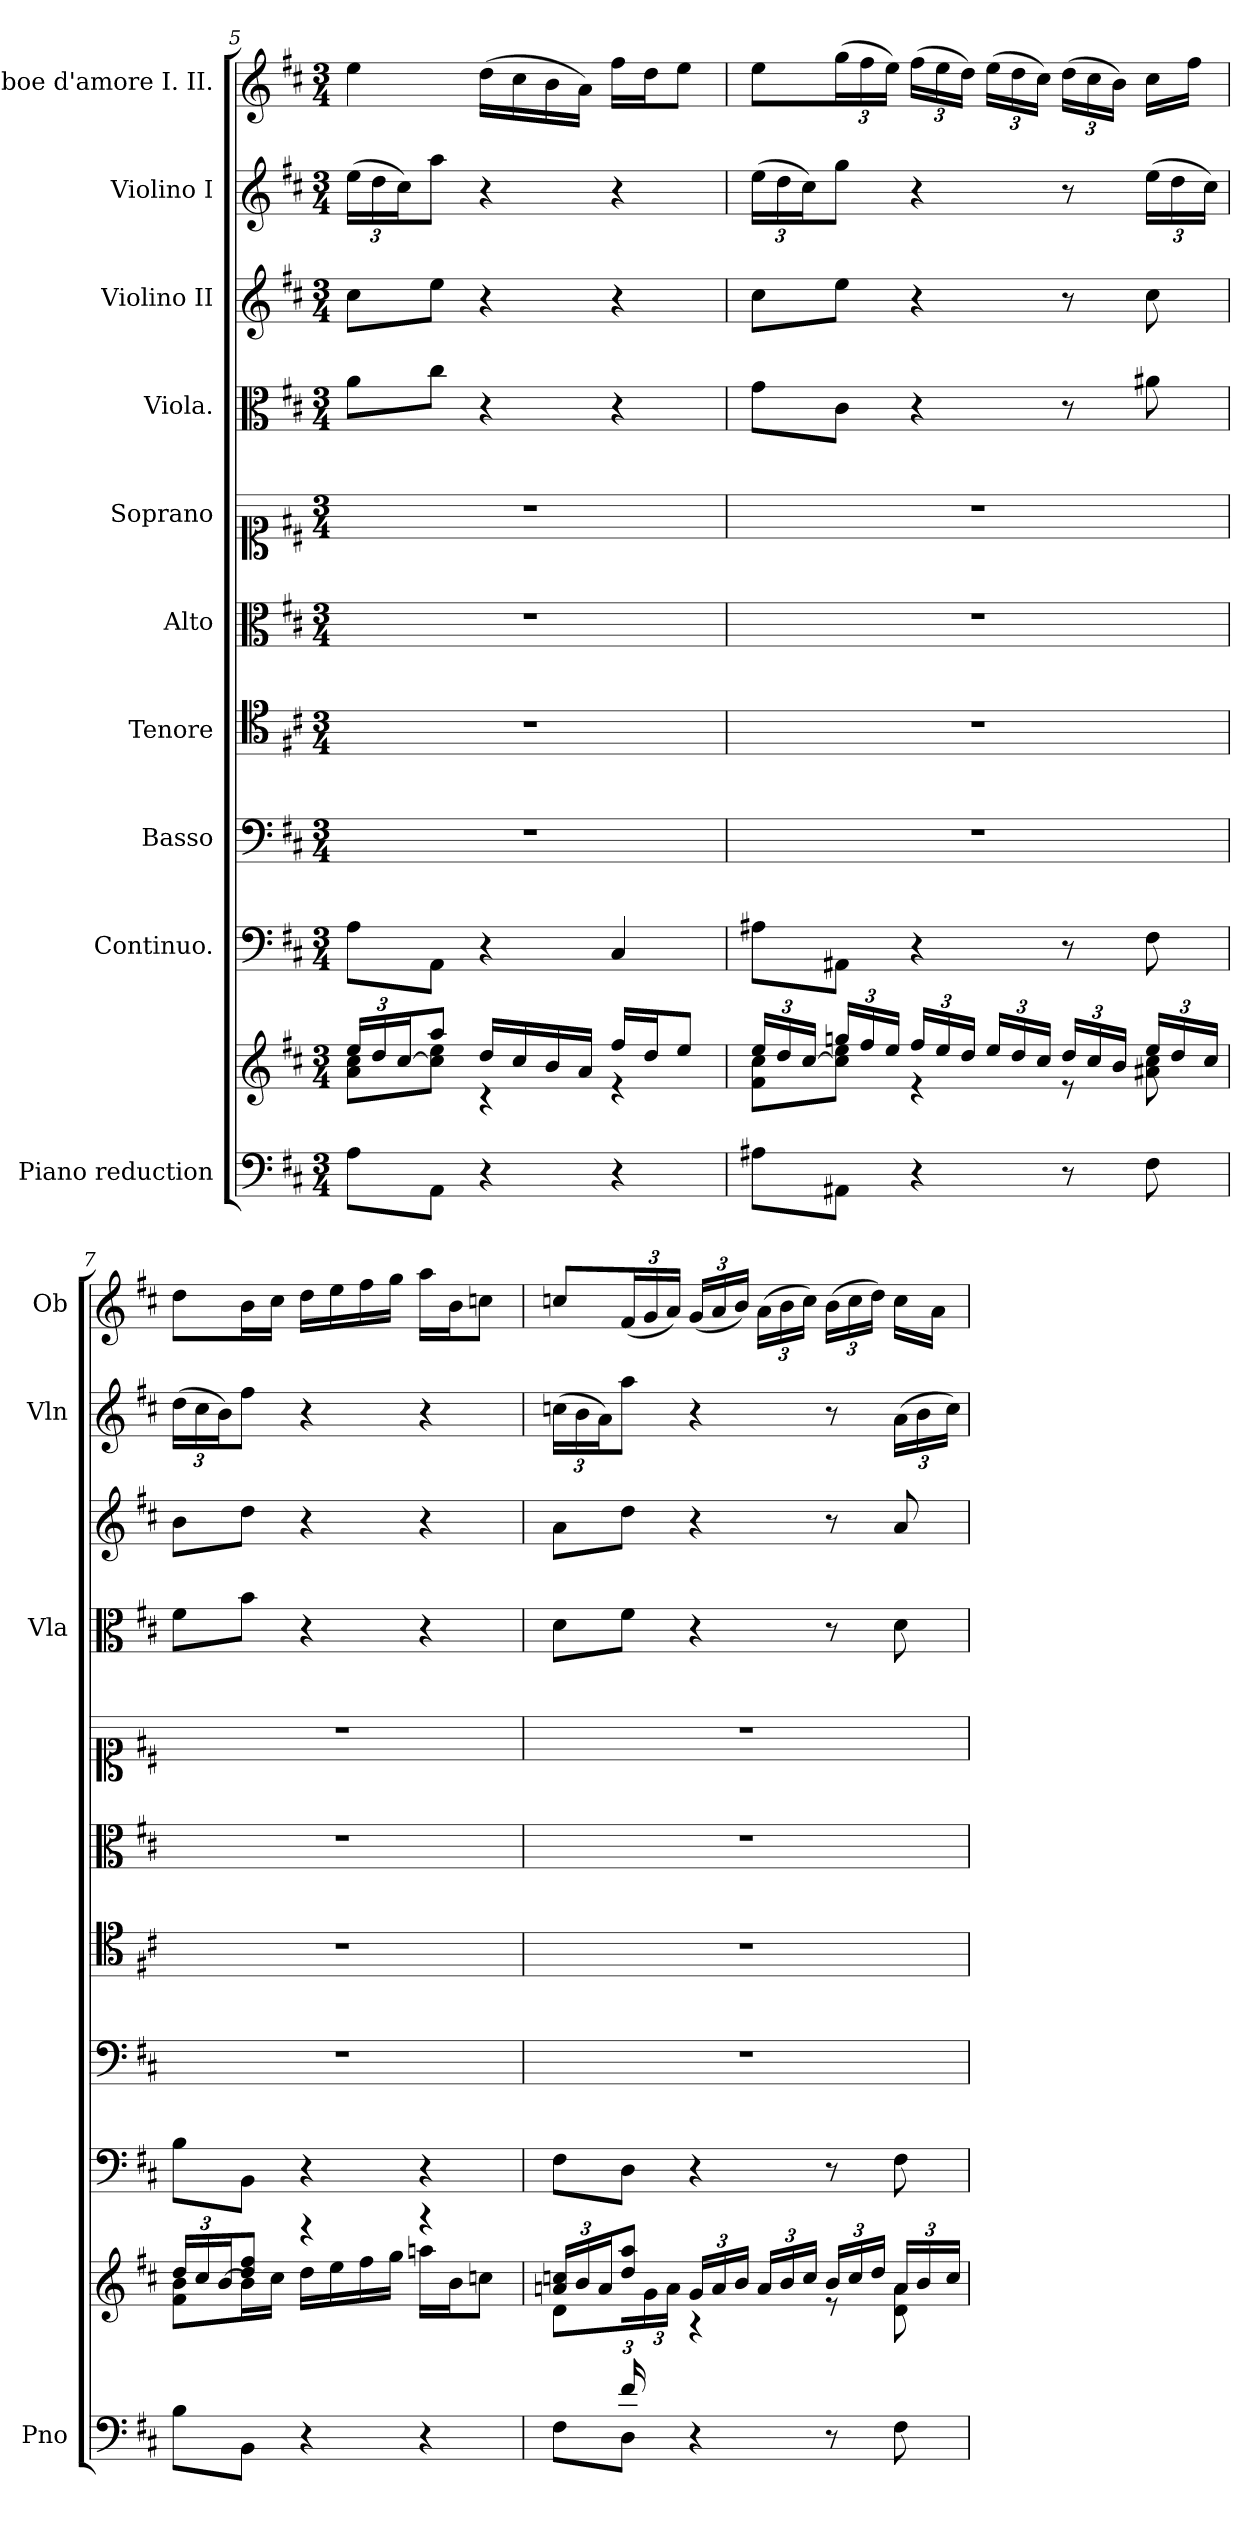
**kern	**kern	**kern	**kern	**kern	**kern	**kern	**kern	**kern	**kern	**kern
*part10	*part10	*part9	*part8	*part7	*part6	*part5	*part4	*part3	*part2	*part1
*staff11	*staff10	*staff9	*staff8	*staff7	*staff6	*staff5	*staff4	*staff3	*staff2	*staff1
*I"Piano reduction	*	*I"Continuo.	*I"Basso	*I"Tenore	*I"Alto	*I"Soprano	*I"Viola.	*I"Violino II	*I"Violino I	*I"Oboe d'amore I. II.
*I'Pno	*	*	*	*	*	*	*I'Vla	*	*I'Vln	*I'Ob
!!LO:PB:g=z
*clefF4	*clefG2	*clefF4	*clefF4	*clefC4	*clefC3	*clefC1	*clefC3	*clefG2	*clefG2	*clefG2
*k[f#c#]	*k[f#c#]	*k[f#c#]	*k[f#c#]	*k[f#c#]	*k[f#c#]	*k[f#c#]	*k[f#c#]	*k[f#c#]	*k[f#c#]	*k[f#c#]
*M3/4	*M3/4	*M3/4	*M3/4	*M3/4	*M3/4	*M3/4	*M3/4	*M3/4	*M3/4	*M3/4
*	*Xbrackettup	*	*	*	*	*	*	*	*Xbrackettup	*
=5	=5	=5	=5	=5	=5	=5	=5	=5	=5	=5
*	*^	*	*	*	*	*	*	*	*	*
8A\L	24ee/LL	8a\ 8cc#\L	8A\L	2.r	2.r	2.r	2.r	8a\L	8cc#\L	(24ee\LL	4ee\
.	24dd/	.	.	.	.	.	.	.	.	24dd\	.
.	[<24cc#/J	.	.	.	.	.	.	.	.	24cc#\J)	.
8AA\J	8aa/J	8cc#\] 8ee\J	8AA\J	.	.	.	.	8cc#\J	8ee\J	8aa\J	.
4r	16dd/LL	4r	4r	.	.	.	.	4r	4r	4r	(16dd\LL
.	16cc#/	.	.	.	.	.	.	.	.	.	16cc#\
.	16b/	.	.	.	.	.	.	.	.	.	16b\
.	16a/JJ	.	.	.	.	.	.	.	.	.	16a\JJ)
4r	16ff#/LL	4r	4C#/	.	.	.	.	4r	4r	4r	16ff#\LL
.	16dd/J	.	.	.	.	.	.	.	.	.	16dd\J
.	8ee/J	.	.	.	.	.	.	.	.	.	8ee\J
=6	=6	=6	=6	=6	=6	=6	=6	=6	=6	=6	=6
8A#X\L	24ee/LL	8f#\ 8cc#\L	8A#X\L	2.r	2.r	2.r	2.r	8g\L	8cc#\L	(24ee\LL	8ee\L
.	24dd/	.	.	.	.	.	.	.	.	24dd\	.
.	[<24cc#/JJ	.	.	.	.	.	.	.	.	24cc#\J)	.
*	*	*	*	*	*	*	*	*	*	*	*Xbrackettup
8AA#X\J	24ggn/LL	8cc#\] 8ee\J	8AA#X\J	.	.	.	.	8c#\J	8ee\J	8gg\J	(24gg\L
.	24ff#/	.	.	.	.	.	.	.	.	.	24ff#\
.	24ee/JJ	.	.	.	.	.	.	.	.	.	24ee\JJ)
4r	24ff#/LL	4r	4r	.	.	.	.	4r	4r	4r	(24ff#\LL
.	24ee/	.	.	.	.	.	.	.	.	.	24ee\
.	24dd/JJ	.	.	.	.	.	.	.	.	.	24dd\JJ)
.	24ee/LL	.	.	.	.	.	.	.	.	.	(24ee\LL
.	24dd/	.	.	.	.	.	.	.	.	.	24dd\
.	24cc#/JJ	.	.	.	.	.	.	.	.	.	24cc#\JJ)
8r	24dd/LL	8r	8r	.	.	.	.	8r	8r	8r	(24dd\LL
.	24cc#/	.	.	.	.	.	.	.	.	.	24cc#\
.	24b/JJ	.	.	.	.	.	.	.	.	.	24b\JJ)
8F#\	24ee/LL	8a#X\ 8cc#\	8F#\	.	.	.	.	8a#X\	8cc#\	(24ee\LL	16cc#\LL
.	24dd/	.	.	.	.	.	.	.	.	24dd\	.
.	.	.	.	.	.	.	.	.	.	.	16ff#\JJ
.	24cc#/JJ	.	.	.	.	.	.	.	.	24cc#\JJ)	.
=7	=7	=7	=7	=7	=7	=7	=7	=7	=7	=7	=7
8B\L	24dd/LL	8f#\ 8b\L	8B\L	2.r	2.r	2.r	2.r	8f#\L	8b\L	(24dd\LL	8dd\L
.	24cc#/	.	.	.	.	.	.	.	.	24cc#\	.
.	[<24b/J	.	.	.	.	.	.	.	.	24b\J)	.
8BB\J	8dd/ 8ff#/J	16b\L]	8BB\J	.	.	.	.	8b\J	8dd\J	8ff#\J	16b\L
.	.	16cc#\JJ	.	.	.	.	.	.	.	.	16cc#\JJ
4r	4r	16dd\LL	4r	.	.	.	.	4r	4r	4r	16dd\LL
.	.	16ee\	.	.	.	.	.	.	.	.	16ee\
.	.	16ff#\	.	.	.	.	.	.	.	.	16ff#\
.	.	16gg\JJ	.	.	.	.	.	.	.	.	16gg\JJ
4r	4r	16aan\LL	4r	.	.	.	.	4r	4r	4r	16aa\LL
.	.	16b\J	.	.	.	.	.	.	.	.	16b\J
.	.	8ccn\J	.	.	.	.	.	.	.	.	8ccn\J
=8	=8	=8	=8	=8	=8	=8	=8	=8	=8	=8	=8
*^	*	*	*	*	*	*	*	*	*	*	*
8ryy	8F#\L	24an/ 24ccn/LL	8d\L	8F#\L	2.r	2.r	2.r	2.r	8d\L	8a\L	(24ccn\LL	8ccn/L
.	.	24b/	.	.	.	.	.	.	.	.	24b\	.
.	.	24a/J	.	.	.	.	.	.	.	.	24a\J)	.
*Xbrackettup	*	*	*	*	*	*	*	*	*	*	*	*
24f#/L	8D\J	8dd/ 8aa/J	24ryy	8D\J	.	.	.	.	8f#\J	8dd\J	8aa\J	(24f#/L
12%7ryy	.	.	24g\	.	.	.	.	.	.	.	.	24g/
.	.	.	24a\JJ	.	.	.	.	.	.	.	.	24a/JJ)
.	4r	24g/LL	4r	4r	.	.	.	.	4r	4r	4r	(24g/LL
.	.	24a/	.	.	.	.	.	.	.	.	.	24a/
.	.	24b/JJ	.	.	.	.	.	.	.	.	.	24b/JJ)
.	.	24a/LL	.	.	.	.	.	.	.	.	.	(24a\LL
.	.	24b/	.	.	.	.	.	.	.	.	.	24b\
.	.	24cc/JJ	.	.	.	.	.	.	.	.	.	24cc\JJ)
.	8r	24b/LL	8r	8r	.	.	.	.	8r	8r	8r	(24b\LL
.	.	24cc/	.	.	.	.	.	.	.	.	.	24cc\
.	.	24dd/JJ	.	.	.	.	.	.	.	.	.	24dd\JJ)
.	8F#\	24a/LL	8d\ 8a\	8F#\	.	.	.	.	8d\	8a/	(24a\LL	16cc\LL
.	.	24b/	.	.	.	.	.	.	.	.	24b\	.
.	.	.	.	.	.	.	.	.	.	.	.	16a\JJ
.	.	24cc/JJ	.	.	.	.	.	.	.	.	24cc\JJ)	.
*v	*v	*	*	*	*	*	*	*	*	*	*	*
*	*v	*v	*	*	*	*	*	*	*	*	*
=	=	=	=	=	=	=	=	=	=	=
*-	*-	*-	*-	*-	*-	*-	*-	*-	*-	*-
